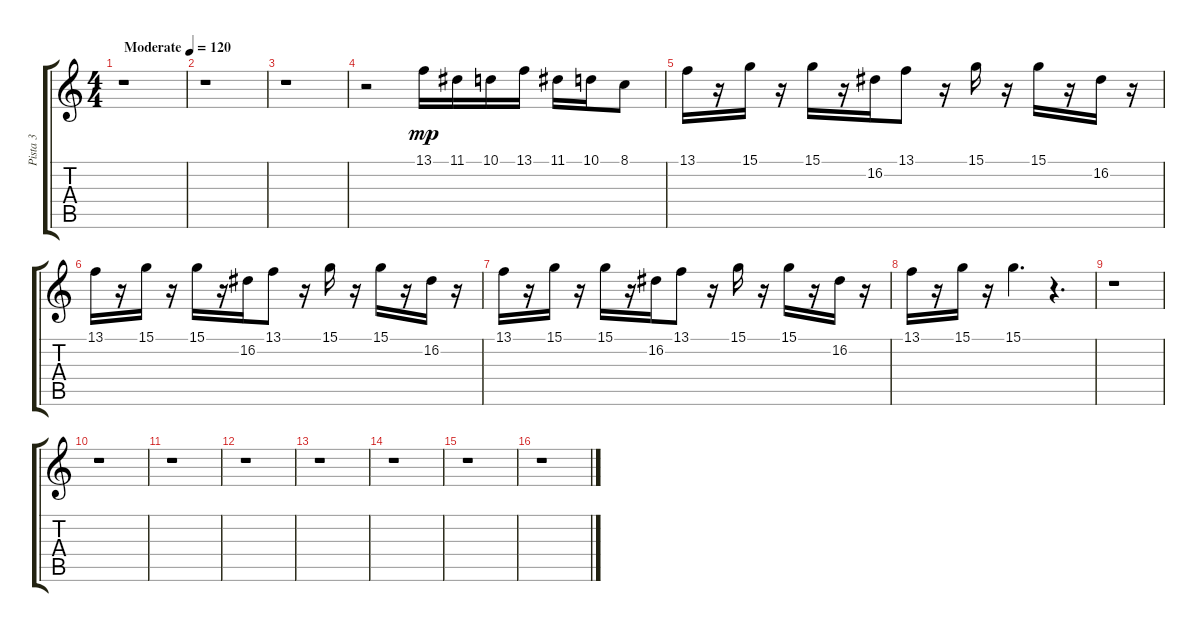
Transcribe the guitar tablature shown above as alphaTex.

\track ("Pista 3" "Pista 3") {instrument violin}
\staff {score tabs}
\tuning (E4 B3 G3 D3 A2 E2) {hide}
\ts (4 4)
\tempo (120 "Moderate")
\clef g2
\ks c
r.1{dy mp instrument violin} |
r.1 |
r.1 |
r.2 13.1.16 11.1.16 10.1.16 13.1.16 11.1.16 10.1.16 8.1.8 |
13.1.16 r.16 15.1.16 r.16 15.1.16 r.16 16.2.16 13.1.8 r.16 15.1.16 r.16 15.1.16 r.16 16.2.16 r.16 |
13.1.16 r.16 15.1.16 r.16 15.1.16 r.16 16.2.16 13.1.8 r.16 15.1.16 r.16 15.1.16 r.16 16.2.16 r.16 |
13.1.16 r.16 15.1.16 r.16 15.1.16 r.16 16.2.16 13.1.8 r.16 15.1.16 r.16 15.1.16 r.16 16.2.16 r.16 |
13.1.16 r.16 15.1.16 r.16 15.1.4{d} r.4{d} |
r.1 |
r.1 |
r.1 |
r.1 |
r.1 |
r.1 |
r.1 |
r.1
